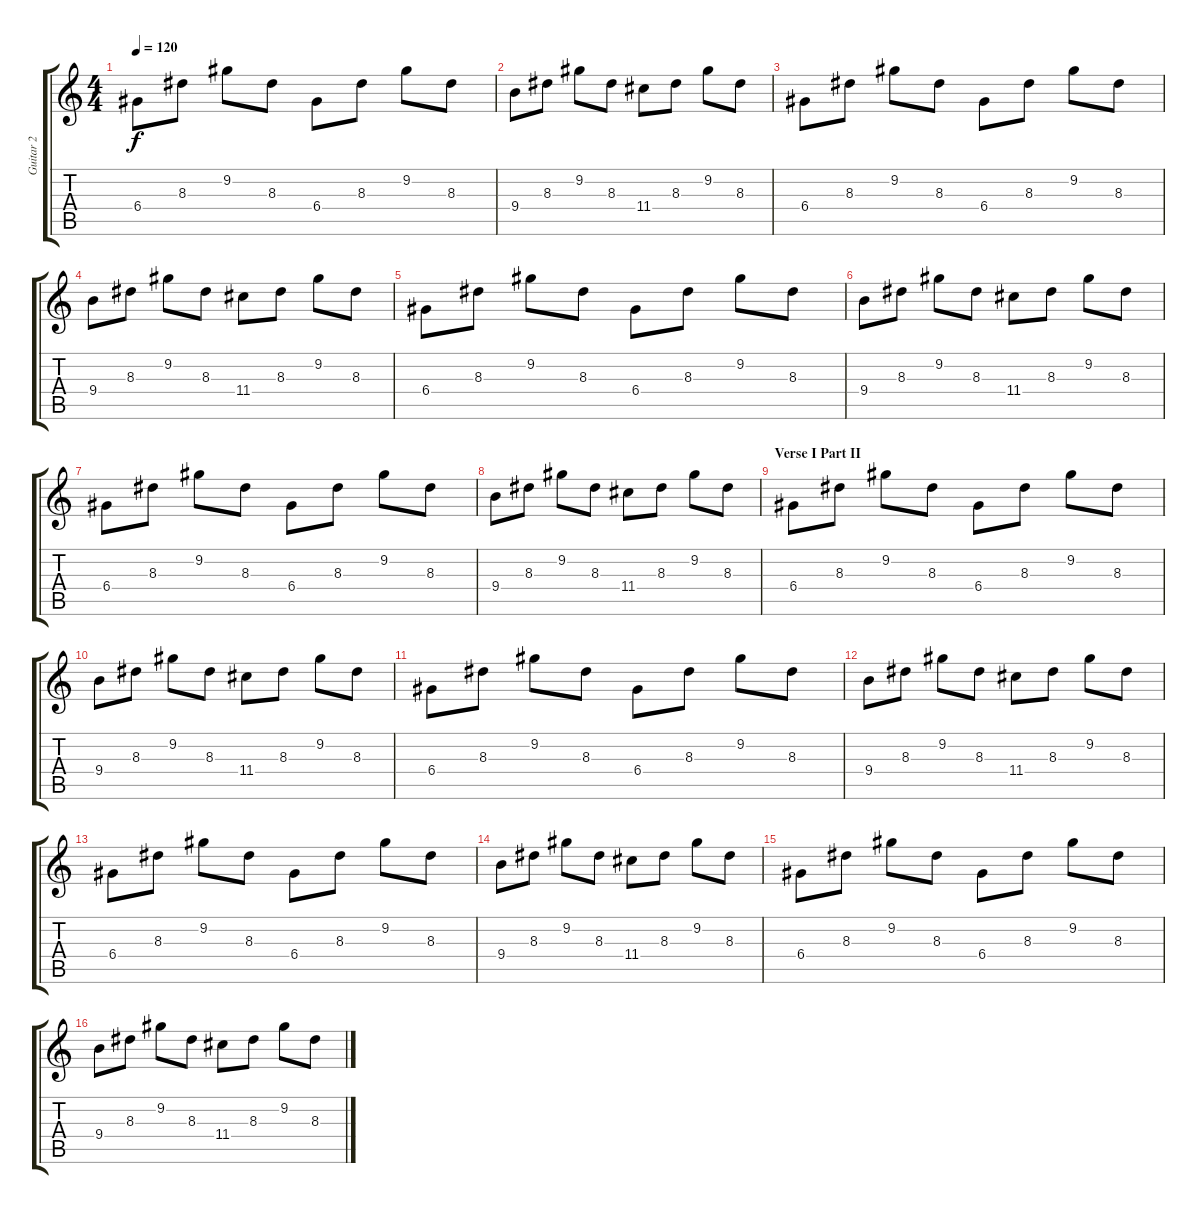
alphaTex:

\track ("Guitar 2" "Guitar 2") {instrument overdrivenguitar}
\staff {score tabs}
\tuning (E4 B3 G3 D3 A2 E2) {hide}
\ts (4 4)
\tempo 120
\clef g2
\ks c
6.4.8{dy f} 8.3.8 9.2.8 8.3.8 6.4.8 8.3.8 9.2.8 8.3.8 |
9.4.8 8.3.8 9.2.8 8.3.8 11.4.8 8.3.8 9.2.8 8.3.8 |
6.4.8 8.3.8 9.2.8 8.3.8 6.4.8 8.3.8 9.2.8 8.3.8 |
9.4.8 8.3.8 9.2.8 8.3.8 11.4.8 8.3.8 9.2.8 8.3.8 |
6.4.8 8.3.8 9.2.8 8.3.8 6.4.8 8.3.8 9.2.8 8.3.8 |
9.4.8 8.3.8 9.2.8 8.3.8 11.4.8 8.3.8 9.2.8 8.3.8 |
6.4.8 8.3.8 9.2.8 8.3.8 6.4.8 8.3.8 9.2.8 8.3.8 |
9.4.8 8.3.8 9.2.8 8.3.8 11.4.8 8.3.8 9.2.8 8.3.8 |
\section ("" "Verse I Part II")
6.4.8 8.3.8 9.2.8 8.3.8 6.4.8 8.3.8 9.2.8 8.3.8 |
9.4.8 8.3.8 9.2.8 8.3.8 11.4.8 8.3.8 9.2.8 8.3.8 |
6.4.8 8.3.8 9.2.8 8.3.8 6.4.8 8.3.8 9.2.8 8.3.8 |
9.4.8 8.3.8 9.2.8 8.3.8 11.4.8 8.3.8 9.2.8 8.3.8 |
6.4.8 8.3.8 9.2.8 8.3.8 6.4.8 8.3.8 9.2.8 8.3.8 |
9.4.8 8.3.8 9.2.8 8.3.8 11.4.8 8.3.8 9.2.8 8.3.8 |
6.4.8 8.3.8 9.2.8 8.3.8 6.4.8 8.3.8 9.2.8 8.3.8 |
9.4.8 8.3.8 9.2.8 8.3.8 11.4.8 8.3.8 9.2.8 8.3.8
